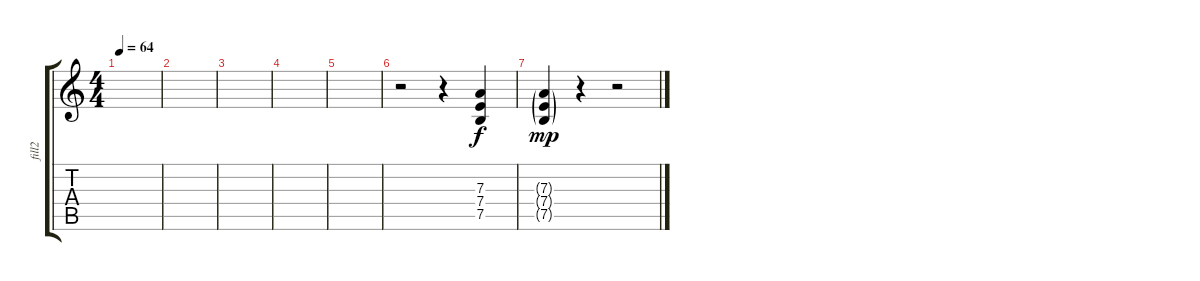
\track ("fill2" "fill2") {instrument overdrivenguitar}
\staff {score tabs}
\tuning (B3 Gb3 D3 A2 E2 B1) {hide}
\ts (4 4)
\tempo 64
\clef g2
\ks c
|
|
|
|
|
r.2 r.4 (7.3 7.4 7.5).4 |
(7.3{g} 7.4{g} 7.5{g}).4{dy mp} r.4 r.2
